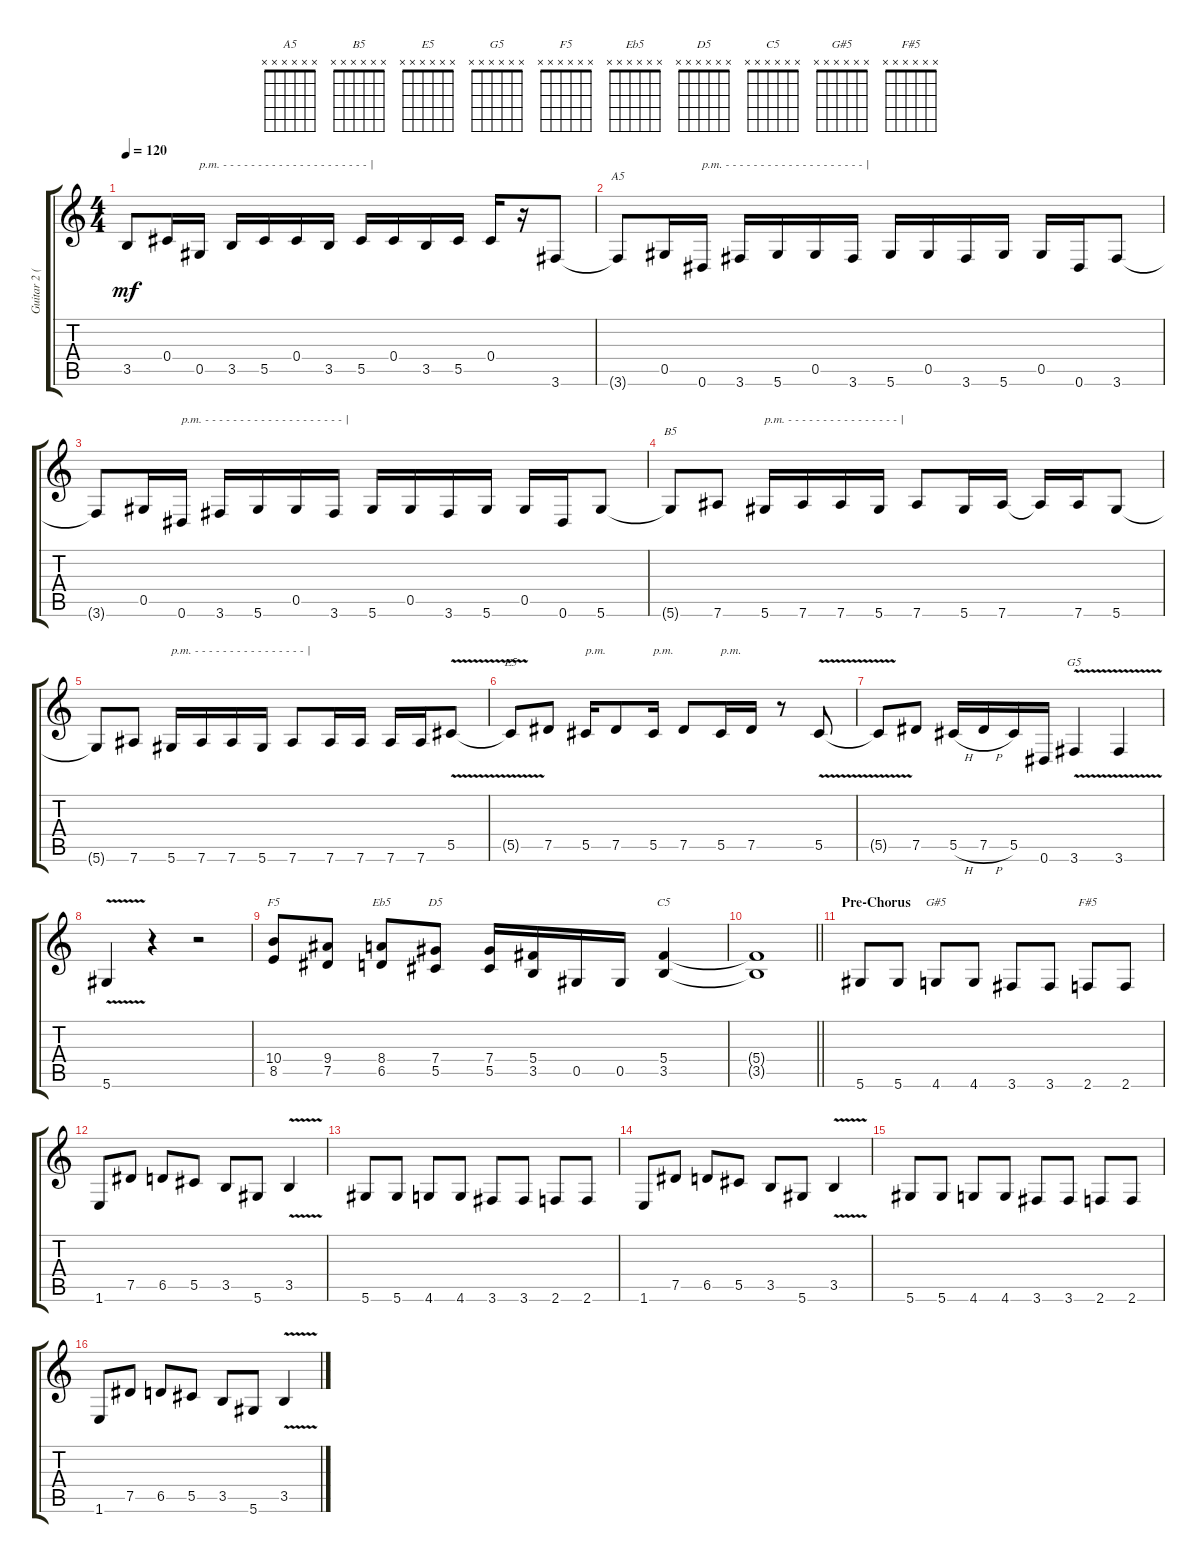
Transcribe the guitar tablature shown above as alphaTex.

\track ("Guitar 2 (Slash)" "Guitar 2 (") {instrument overdrivenguitar}
\staff {score tabs}
\tuning (Eb4 Bb3 Gb3 Db3 Ab2 Eb2) {hide}
\chord ("A5" x x x x x x)
\chord ("B5" x x x x x x)
\chord ("E5" x x x x x x)
\chord ("G5" x x x x x x)
\chord ("F5" x x x x x x)
\chord ("Eb5" x x x x x x)
\chord ("D5" x x x x x x)
\chord ("C5" x x x x x x)
\chord ("G#5" x x x x x x)
\chord ("F#5" x x x x x x)
\ts (4 4)
\tempo 120
\clef g2
\ks c
3.5{t}.8{dy mf} 0.4.16 0.5.16{txt "p.m. - - - - - - - - - - - - - - - - - - - - - |"} 3.5.16 5.5.16 0.4.16 3.5.16 5.5.16 0.4.16 3.5.16 5.5.16 0.4.16 r.16 3.6.8 |
3.6{t}.8{ch "A5"} 0.5.16 0.6.16{txt "p.m. - - - - - - - - - - - - - - - - - - - - |"} 3.6.16 5.6.16 0.5.16 3.6.16 5.6.16 0.5.16 3.6.16 5.6.16 0.5.16 0.6.16 3.6.8 |
3.6{t}.8 0.5.16 0.6.16{txt "p.m. - - - - - - - - - - - - - - - - - - - - |"} 3.6.16 5.6.16 0.5.16 3.6.16 5.6.16 0.5.16 3.6.16 5.6.16 0.5.16 0.6.16 5.6.8 |
5.6{t}.8{ch "B5"} 7.6.8 5.6.16{txt "p.m. - - - - - - - - - - - - - - - - |"} 7.6.16 7.6.16 5.6.16 7.6.8 5.6.16 7.6.16 7.6{t}.16 7.6.16 5.6.8 |
5.6{t}.8 7.6.8 5.6.16{txt "p.m. - - - - - - - - - - - - - - - - |"} 7.6.16 7.6.16 5.6.16 7.6.8 7.6.16 7.6.16 7.6.16 7.6.16 5.5{v}.8 |
5.5{t}.8{ch "E5"} 7.5.8 5.5.16{txt "p.m."} 7.5.8 5.5.16{txt "p.m."} 7.5.8 5.5.16{txt "p.m."} 7.5.16 r.8 5.5{v}.8 |
5.5{t}.8 7.5.8 5.5{h}.16 7.5{h}.16 5.5.16 0.6.16 3.6{v}.4{ch "G5"} 3.6{v}.4 |
5.6{v}.4 r.4 r.2 |
(10.4 8.5).8{ch "F5"} (9.4 7.5).8 (8.4 6.5).8{ch "Eb5"} (7.4 5.5).8{ch "D5"} (7.4 5.5).16 (5.4 3.5).16 0.5.16 0.5.16 (5.4 3.5).4{ch "C5"} |
\barLineRight lightlight
(5.4{t} 3.5{t}).1 |
\section ("" "Pre-Chorus")
5.6.8 5.6.8 4.6.8{ch "G#5"} 4.6.8 3.6.8 3.6.8 2.6.8{ch "F#5"} 2.6.8 |
1.6.8 7.5.8 6.5.8 5.5.8 3.5.8 5.6.8 3.5{v}.4 |
5.6.8 5.6.8 4.6.8 4.6.8 3.6.8 3.6.8 2.6.8 2.6.8 |
1.6.8 7.5.8 6.5.8 5.5.8 3.5.8 5.6.8 3.5{v}.4 |
5.6.8 5.6.8 4.6.8 4.6.8 3.6.8 3.6.8 2.6.8 2.6.8 |
1.6.8 7.5.8 6.5.8 5.5.8 3.5.8 5.6.8 3.5{v}.4
